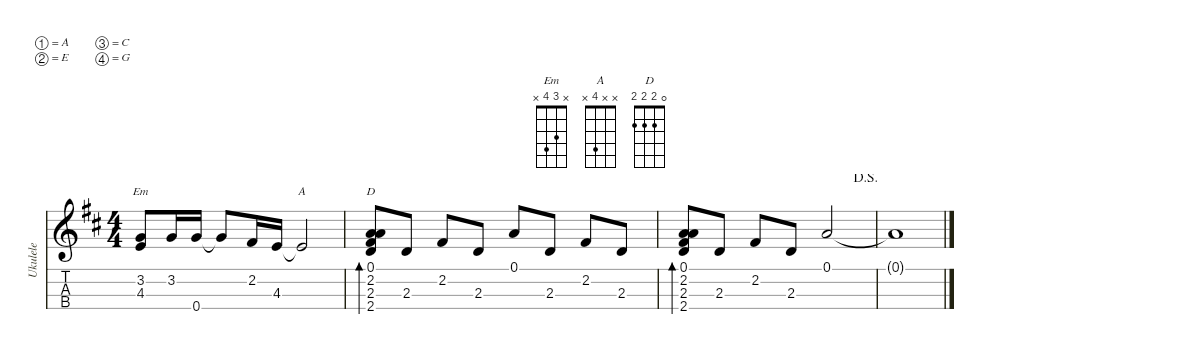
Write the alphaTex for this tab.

\defaultSystemsLayout 4
\hideDynamics
\bracketExtendMode nobrackets
\otherSystemsTrackNameOrientation horizontal
\defaultBarNumberDisplay Hide
\track ("Ukulele" "Ukulele") {defaultSystemsLayout 4 instrument acousticguitarnylon}
\staff {score tabs}
\tuning (A4 E4 C4 G4)
\displaytranspose 0
\chord ("Em" x 3 4 x)
\chord ("A" x x 4 x)
\chord ("D" 0 2 2 2)
\ts (4 4)
\tempo (60 hide)
\clef g2
\ks d
(3.2{t acc forcenatural} 4.3{acc forcenatural}).8{ch "Em" dy mf beam Up} 3.2{acc forcenatural}.16{beam Up} 0.4{acc forcenatural}.16{beam Up} 0.4{t acc forcenatural}.8{beam Up} 2.2{acc #}.16{beam Up} 4.3{acc forcenatural}.16{beam Up} 4.3{t acc forcenatural}.2{ch "A" beam Up} |
(2.3{acc forcenatural} 2.2{acc #} 0.1{acc forcenatural} 2.4{acc forcenatural}).8{bd 30 ch "D" beam Up} 2.3{acc forcenatural}.8{beam Up} 2.2{acc #}.8{beam Up} 2.3{acc forcenatural}.8{beam Up} 0.1{acc forcenatural}.8{beam Up} 2.3{acc forcenatural}.8{beam Up} 2.2{acc #}.8{beam Up} 2.3{acc forcenatural}.8{beam Up} |
\jump dalsegno
(2.3{acc forcenatural} 2.2{acc #} 0.1{acc forcenatural} 2.4{acc forcenatural}).8{bd 30 beam Up} 2.3{acc forcenatural}.8{beam Up} 2.2{acc #}.8{beam Up} 2.3{acc forcenatural}.8{beam Up} 0.1{acc forcenatural}.2{beam Up} |
0.1{t acc forcenatural}.1{beam Up}
